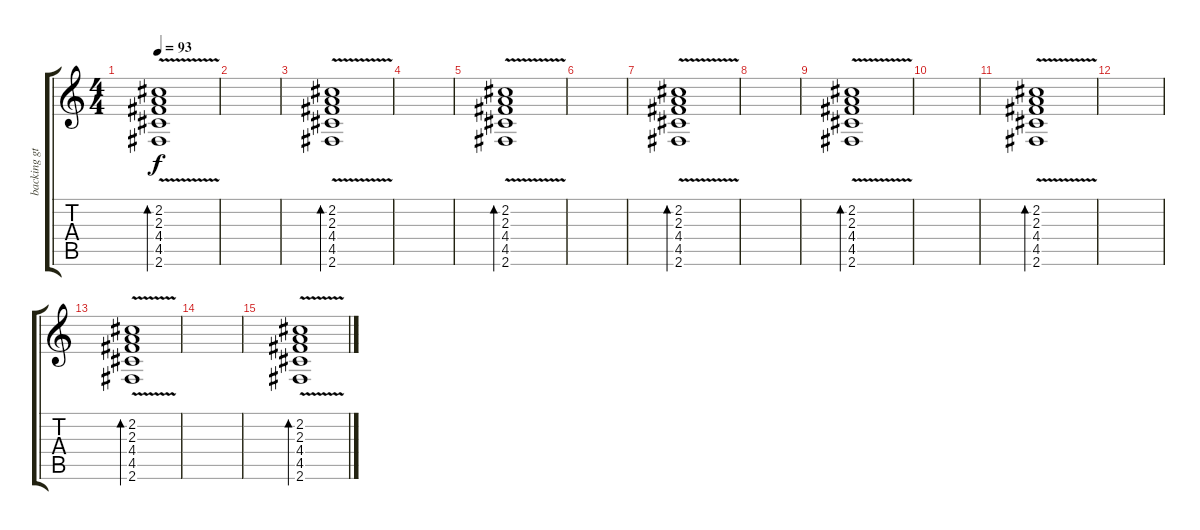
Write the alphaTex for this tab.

\track ("backing gt" "backing gt") {instrument electricguitarclean}
\staff {score tabs}
\tuning (E4 B3 G3 D3 A2 E2) {hide}
\ts (4 4)
\tempo 93
\clef g2
\ks c
(2.2 2.3 4.4{v} 4.5 2.6).1{bd 120 dy f} |
|
(2.2 2.3 4.4{v} 4.5 2.6).1{bd 120} |
|
(2.2 2.3 4.4{v} 4.5 2.6).1{bd 120} |
|
(2.2 2.3 4.4{v} 4.5 2.6).1{bd 120} |
|
(2.2 2.3 4.4{v} 4.5 2.6).1{bd 120} |
|
(2.2 2.3 4.4{v} 4.5 2.6).1{bd 120} |
|
(2.2 2.3 4.4{v} 4.5 2.6).1{bd 120} |
|
(2.2 2.3 4.4{v} 4.5 2.6).1{bd 120}
